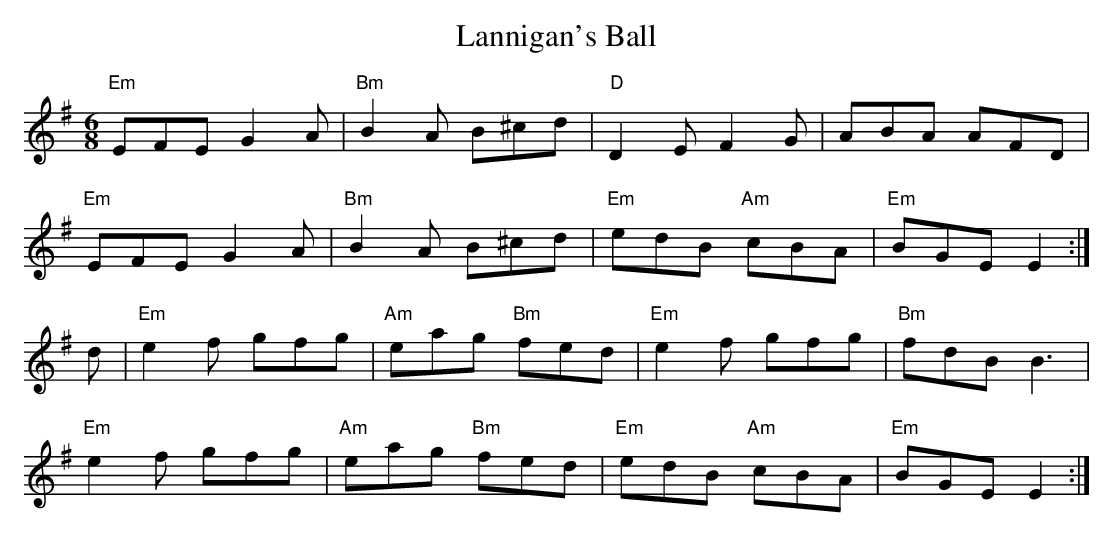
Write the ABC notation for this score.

X:1
T:Lannigan's Ball
M:6/8
L:1/8
K:Em
"Em"EFE G2 A | "Bm"B2 A B^cd | "D"D2 E F2 G | ABA AFD |
"Em"EFE G2 A | "Bm"B2 A B^cd | "Em"edB "Am"cBA | "Em"BGE E2  :|
d |"Em"e2 f gfg | "Am"eag "Bm"fed | "Em"e2 f gfg | "Bm"fdB B3 |
"Em"e2 f gfg | "Am"eag "Bm"fed | "Em"edB "Am"cBA | "Em"BGE E2 :|]
